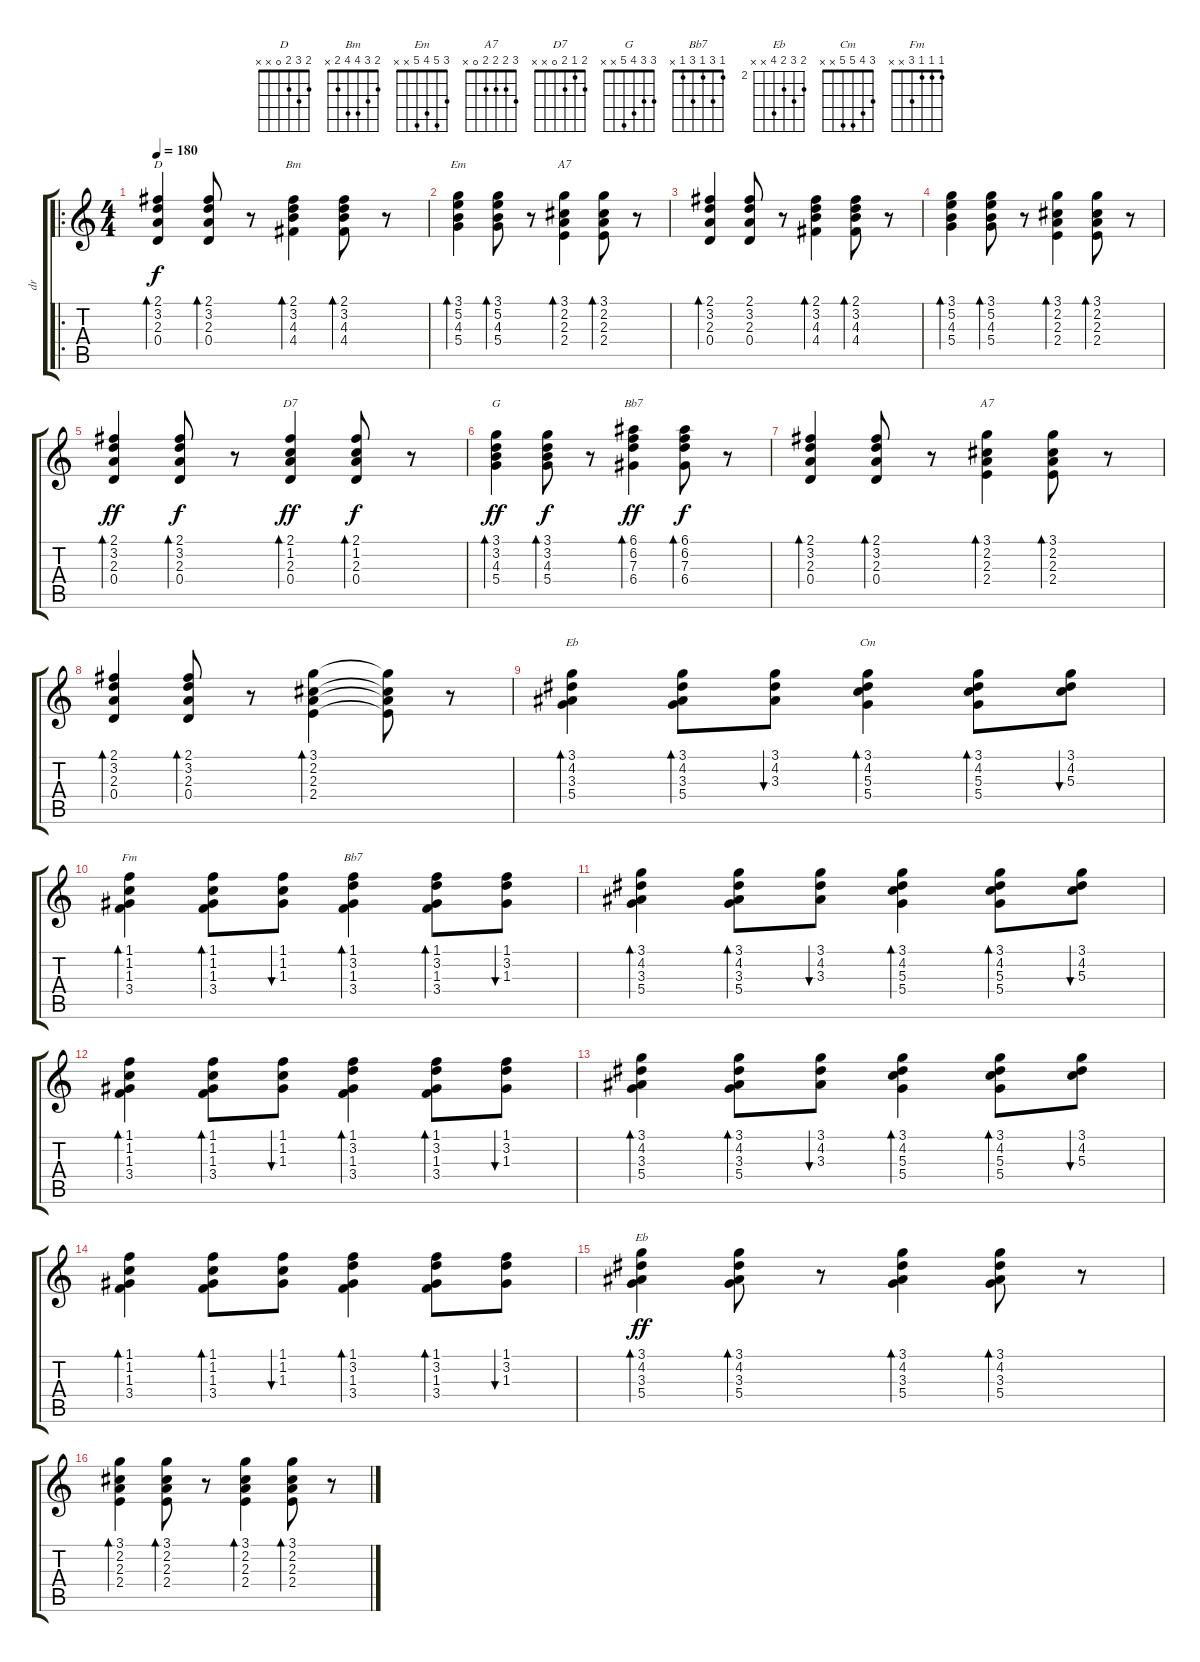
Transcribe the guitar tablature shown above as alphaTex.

\track ("dr" "dr") {instrument acousticguitarnylon}
\staff {score tabs}
\tuning (E4 B3 G3 D3 A2 E2) {hide}
\chord ("D" 2 3 2 0 x x)
\chord ("Bm" 2 3 4 4 2 x)
\chord ("Em" 3 5 4 5 x x)
\chord ("A7" 3 2 2 2 x x)
\chord ("D7" 2 1 2 0 x x)
\chord ("G" 3 3 4 5 x x)
\chord ("Bb7" 6 6 7 6 x x) {firstfret 6}
\chord ("A7" 3 2 2 2 0 x)
\chord ("Eb" 3 4 3 5 x x)
\chord ("Cm" 3 4 5 5 x x)
\chord ("Fm" 1 1 1 3 x x)
\chord ("Bb7" 1 3 1 3 1 x)
\chord ("Eb" 3 4 3 5 x x) {firstfret 2}
\ro
\ts (4 4)
\tempo 180
\clef g2
\ks c
(2.1 3.2 2.3 0.4).4{bd 30 ch "D" dy f volume 5 balance 3 instrument acousticguitarnylon} (2.1 3.2 2.3 0.4).8{bd 30} r.8 (2.1 3.2 4.3 4.4).4{bd 30 ch "Bm"} (2.1 3.2 4.3 4.4).8{bd 30} r.8 |
(3.1 5.2 4.3 5.4).4{bd 30 ch "Em"} (3.1 5.2 4.3 5.4).8{bd 30} r.8 (3.1 2.2 2.3 2.4).4{bd 30 ch "A7"} (3.1 2.2 2.3 2.4).8{bd 30} r.8 |
(2.1 3.2 2.3 0.4).4{bd 30} (2.1 3.2 2.3 0.4).8 r.8 (2.1 3.2 4.3 4.4).4{bd 30} (2.1 3.2 4.3 4.4).8{bd 30} r.8 |
(3.1 5.2 4.3 5.4).4{bd 30} (3.1 5.2 4.3 5.4).8{bd 30} r.8 (3.1 2.2 2.3 2.4).4{bd 30} (3.1 2.2 2.3 2.4).8{bd 30} r.8 |
(2.1 3.2 2.3 0.4).4{bd 30 dy ff} (2.1 3.2 2.3 0.4).8{bd 30 dy f} r.8 (2.1 1.2 2.3 0.4).4{bd 30 ch "D7" dy ff} (2.1 1.2 2.3 0.4).8{bd 30 dy f} r.8 |
(3.1 3.2 4.3 5.4).4{bd 30 ch "G" dy ff} (3.1 3.2 4.3 5.4).8{bd 30 dy f} r.8 (6.1 6.2 7.3 6.4).4{bd 30 ch "Bb7" dy ff} (6.1 6.2 7.3 6.4).8{bd 30 dy f} r.8 |
(2.1 3.2 2.3 0.4).4{bd 60} (2.1 3.2 2.3 0.4).8{bd 60} r.8 (3.1 2.2 2.3 2.4).4{bd 30 ch "A7"} (3.1 2.2 2.3 2.4).8{bd 30} r.8 |
(2.1 3.2 2.3 0.4).4{bd 30} (2.1 3.2 2.3 0.4).8{bd 30} r.8 (3.1 2.2 2.3 2.4).4{bd 30} (3.1{t} 2.2{t} 2.3{t} 2.4{t}).8 r.8 |
(3.1 4.2 3.3 5.4).4{bd 30 ch "Eb" volume 5 balance 4 instrument acousticguitarnylon} (3.1 4.2 3.3 5.4).8{bd 30} (3.1 4.2 3.3).8{bu 30} (3.1 4.2 5.3 5.4).4{bd 30 ch "Cm"} (3.1 4.2 5.3 5.4).8{bd 30} (3.1 4.2 5.3).8{bu 30} |
(1.1 1.2 1.3 3.4).4{bd 30 ch "Fm"} (1.1 1.2 1.3 3.4).8{bd 30} (1.1 1.2 1.3).8{bu 30} (1.1 3.2 1.3 3.4).4{bd 30 ch "Bb7"} (1.1 3.2 1.3 3.4).8{bd 30} (1.1 3.2 1.3).8{bu 30} |
(3.1 4.2 3.3 5.4).4{bd 30} (3.1 4.2 3.3 5.4).8{bd 30} (3.1 4.2 3.3).8{bu 30} (3.1 4.2 5.3 5.4).4{bd 30} (3.1 4.2 5.3 5.4).8{bd 30} (3.1 4.2 5.3).8{bu 30} |
(1.1 1.2 1.3 3.4).4{bd 30} (1.1 1.2 1.3 3.4).8{bd 30} (1.1 1.2 1.3).8{bu 30} (1.1 3.2 1.3 3.4).4{bd 30} (1.1 3.2 1.3 3.4).8{bd 30} (1.1 3.2 1.3).8{bu 30} |
(3.1 4.2 3.3 5.4).4{bd 30} (3.1 4.2 3.3 5.4).8{bd 30} (3.1 4.2 3.3).8{bu 30} (3.1 4.2 5.3 5.4).4{bd 30} (3.1 4.2 5.3 5.4).8{bd 30} (3.1 4.2 5.3).8{bu 30} |
(1.1 1.2 1.3 3.4).4{bd 30} (1.1 1.2 1.3 3.4).8{bd 30} (1.1 1.2 1.3).8{bu 30} (1.1 3.2 1.3 3.4).4{bd 30} (1.1 3.2 1.3 3.4).8{bd 30} (1.1 3.2 1.3).8{bu 30} |
(3.1 4.2 3.3 5.4).4{bd 60 ch "Eb" dy ff} (3.1 4.2 3.3 5.4).8{bd 30} r.8 (3.1 4.2 3.3 5.4).4{bd 30} (3.1 4.2 3.3 5.4).8{bd 30} r.8 |
(3.1 2.2 2.3 2.4).4{bd 60} (3.1 2.2 2.3 2.4).8{bd 60} r.8 (3.1 2.2 2.3 2.4).4{bd 60} (3.1 2.2 2.3 2.4).8{bd 60} r.8
